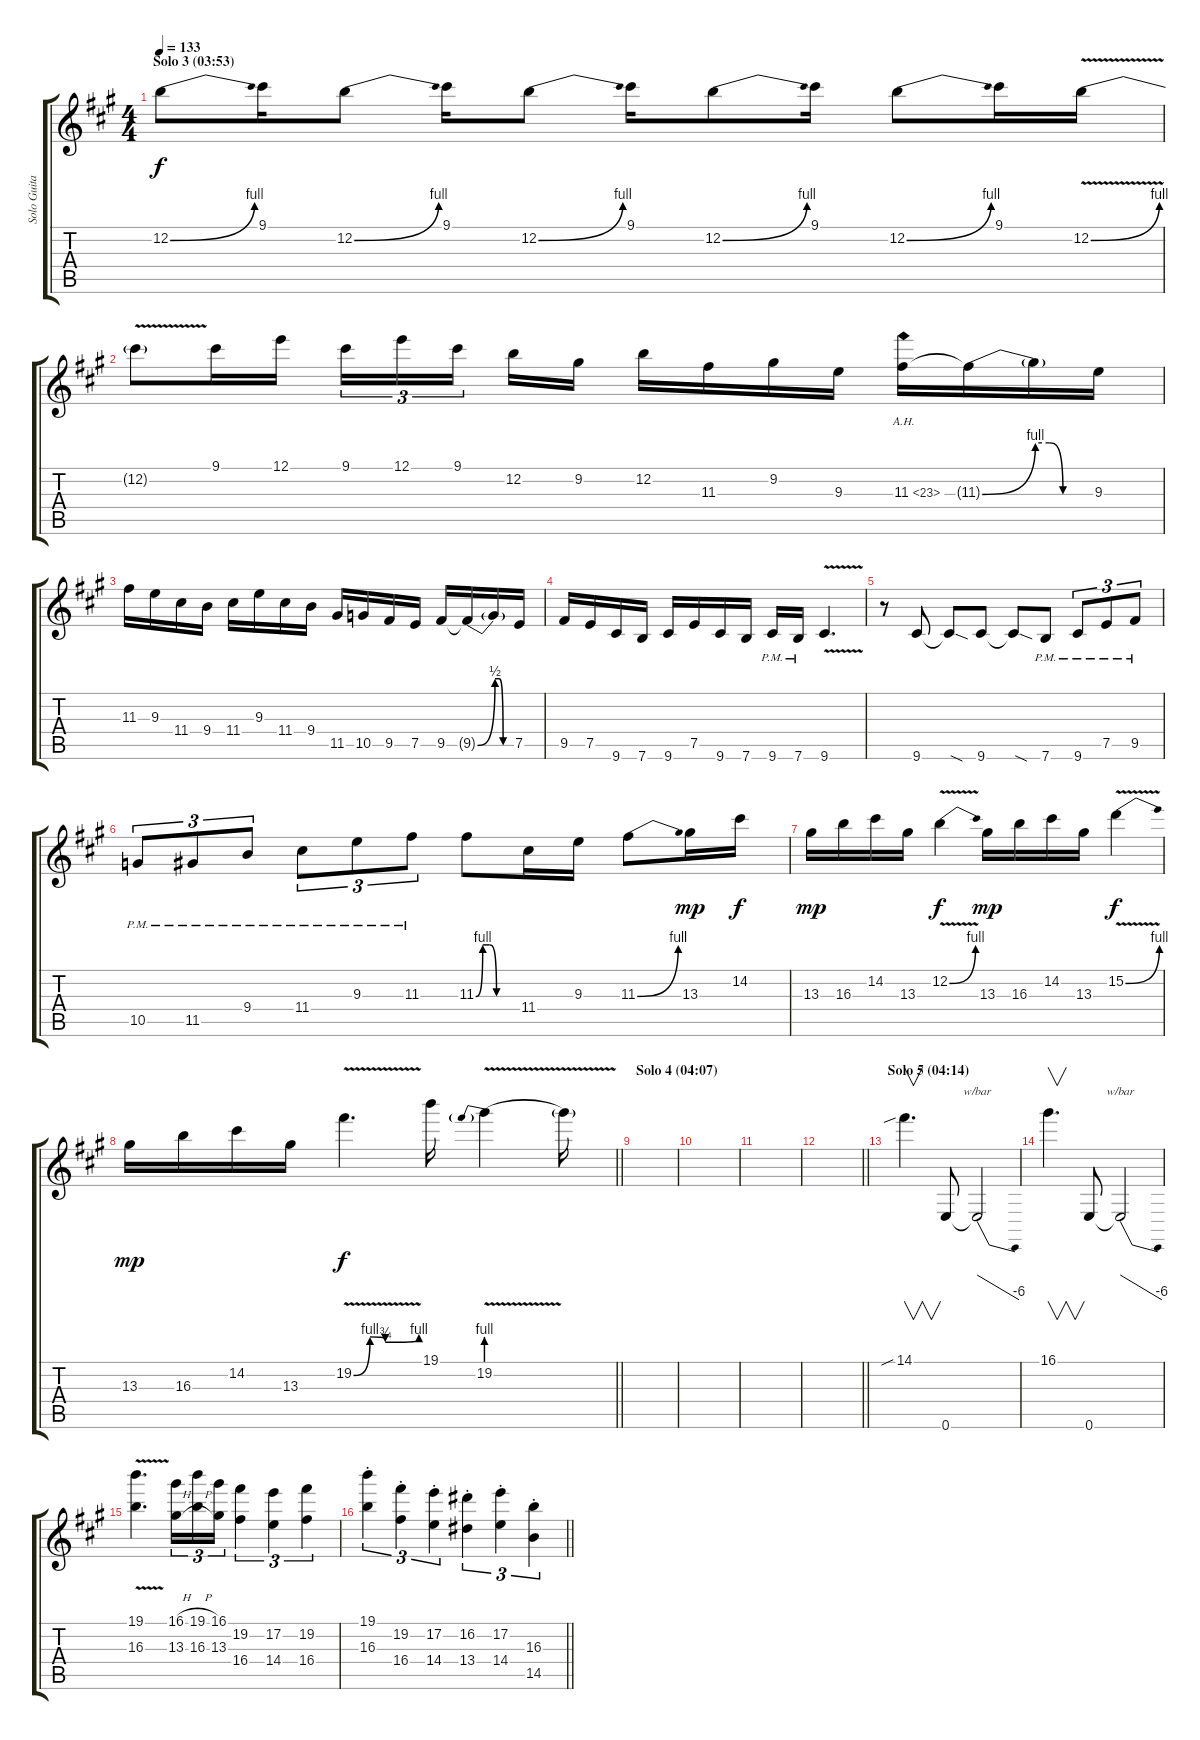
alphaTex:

\track ("Solo Guitar2" "Solo Guita") {instrument distortionguitar}
\staff {score tabs}
\tuning (E4 B3 G3 D3 A2 E2) {hide}
\ts (4 4)
\section ("" "Solo 3 (03:53)")
\tempo 133
\clef g2
\ks a
12.2{be (bend 0 0 60 4)}.8{dy f balance 5} 9.1.16 12.2{be (bend 0 0 60 4)}.8 9.1.16 12.2{be (bend 0 0 60 4)}.8 9.1.16 12.2{be (bend 0 0 60 4)}.8 9.1.16 12.2{be (bend 0 0 60 4)}.8 9.1.16 12.2{be (bend 0 0 60 4) v}.16 |
12.2{t}.8 9.1.16 12.1.16 9.1.16{tu (3 2)} 12.1.16{tu (3 2)} 9.1.16{tu (3 2) beam splitsecondary} 12.2.16 9.2.16 12.2.16 11.3.16 9.2.16 9.3.16 11.3{ah 12}.16 11.3{be (bend 0 0 60 4) t}.16 11.3{be (custom 0 4 15 4 30 0 60 0) t}.16 9.3.16 |
11.3.16 9.3.16 11.4.16 9.4.16 11.4.16 9.3.16 11.4.16 9.4.16 11.5.16 10.5.16 9.5.16 7.5.16 9.5.16 9.5{be (bend 0 0 60 2) t}.16 9.5{be (custom 0 2 15 2 30 0 60 0) t}.16 7.5.16 |
9.5.16 7.5.16 9.6.16 7.6.16 9.6.16 7.5.16 9.6.16 7.6.16 9.6{pm}.16 7.6{pm}.16 9.6{v}.4{d} |
r.8 9.6.8 9.6{sod t}.8 9.6.8 9.6{sod t}.8 7.6{pm}.8 9.6{pm}.8{tu (3 2)} 7.5{pm}.8{tu (3 2)} 9.5{pm}.8{tu (3 2)} |
10.5{pm}.8{tu (3 2)} 11.5{pm}.8{tu (3 2)} 9.4{pm}.8{tu (3 2)} 11.4{pm}.8{tu (3 2)} 9.3{pm}.8{tu (3 2)} 11.3{pm}.8{tu (3 2)} 11.3{be (custom 0 0 10 4 20 4 30 0 60 0)}.8 11.4.16 9.3.16 11.3{be (bend 0 0 60 4)}.8 13.3.16{dy mp} 14.2.16{dy f} |
13.3.16{dy mp} 16.3.16 14.2.16 13.3.16 12.2{be (bend 0 0 60 4) v}.4{dy f} 13.3.16{dy mp} 16.3.16 14.2.16 13.3.16 15.2{be (bend 0 0 60 4) v}.4{dy f} |
\barLineRight lightlight
13.3.16{dy mp} 16.3.16 14.2.16 13.3.16 19.2{be (custom 0 0 15 4 29 3 60 4) v}.4{d dy f} 19.1.16 19.2{be (prebend 0 4 60 4) v}.4 19.2{t}.16 |
\section ("" "Solo 4 (04:07)")
|
|
|
\barLineRight lightlight
|
\section ("" "Solo 5 (04:14)")
14.1{sib}.4{v d balance 5} 0.6.8 0.6{t}.2{tbe (dive default 0 0 60 -24)} |
16.1.4{v d} 0.6.8 0.6{t}.2{tbe (dive default 0 0 60 -24)} |
(19.1 16.3{v}).4{d} (16.1{h} 13.3{h}).16{tu (3 2)} (19.1{h} 16.3{h}).16{tu (3 2)} (16.1 13.3).16{tu (3 2)} (19.2 16.4).4{tu (3 2)} (17.2 14.4).4{tu (3 2)} (19.2 16.4).4{tu (3 2)} |
\barLineRight lightlight
(19.1{st} 16.3{st}).4{tu (3 2)} (19.2{st} 16.4{st}).4{tu (3 2)} (17.2{st} 14.4{st}).4{tu (3 2)} (16.2{st} 13.4{st}).4{tu (3 2)} (17.2{st} 14.4{st}).4{tu (3 2)} (16.3{st} 14.5{st}).4{tu (3 2)}
